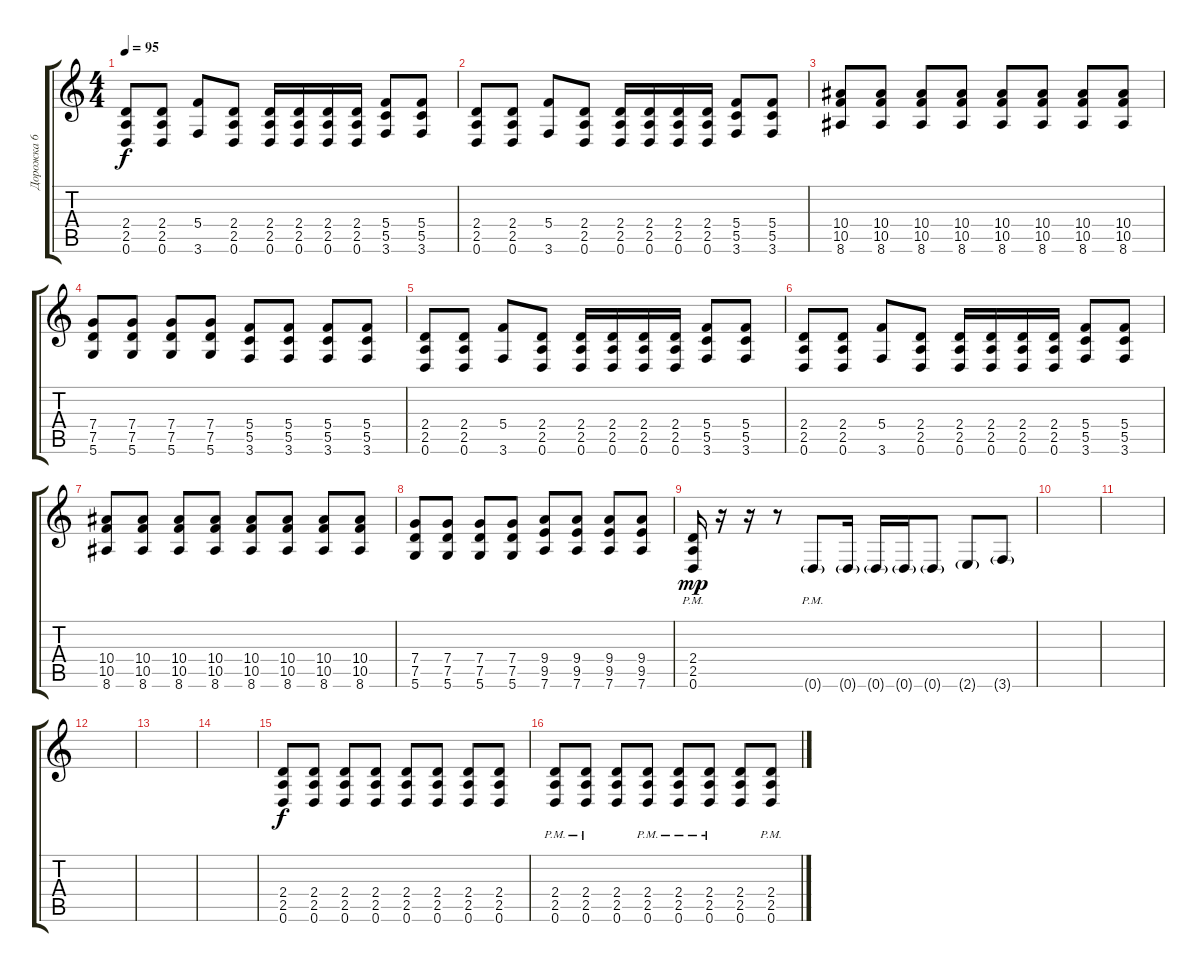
\track ("Дорожка 6" "Дорожка 6") {instrument overdrivenguitar}
\staff {score tabs}
\tuning (D4 A3 F3 C3 G2 D2) {hide}
\ts (4 4)
\tempo 95
\clef g2
\ks c
(2.4 2.5 0.6).8{dy f} (2.4 2.5 0.6).8 (5.4 3.6).8 (2.4 2.5 0.6).8 (2.4 2.5 0.6).16 (2.4 2.5 0.6).16 (2.4 2.5 0.6).16 (2.4 2.5 0.6).16 (5.4 5.5 3.6).8 (5.4 5.5 3.6).8 |
(2.4 2.5 0.6).8 (2.4 2.5 0.6).8 (5.4 3.6).8 (2.4 2.5 0.6).8 (2.4 2.5 0.6).16 (2.4 2.5 0.6).16 (2.4 2.5 0.6).16 (2.4 2.5 0.6).16 (5.4 5.5 3.6).8 (5.4 5.5 3.6).8 |
(10.4 10.5 8.6).8 (10.4 10.5 8.6).8 (10.4 10.5 8.6).8 (10.4 10.5 8.6).8 (10.4 10.5 8.6).8 (10.4 10.5 8.6).8 (10.4 10.5 8.6).8 (10.4 10.5 8.6).8 |
(7.4 7.5 5.6).8 (7.4 7.5 5.6).8 (7.4 7.5 5.6).8 (7.4 7.5 5.6).8 (5.4 5.5 3.6).8 (5.4 5.5 3.6).8 (5.4 5.5 3.6).8 (5.4 5.5 3.6).8 |
(2.4 2.5 0.6).8 (2.4 2.5 0.6).8 (5.4 3.6).8 (2.4 2.5 0.6).8 (2.4 2.5 0.6).16 (2.4 2.5 0.6).16 (2.4 2.5 0.6).16 (2.4 2.5 0.6).16 (5.4 5.5 3.6).8 (5.4 5.5 3.6).8 |
(2.4 2.5 0.6).8 (2.4 2.5 0.6).8 (5.4 3.6).8 (2.4 2.5 0.6).8 (2.4 2.5 0.6).16 (2.4 2.5 0.6).16 (2.4 2.5 0.6).16 (2.4 2.5 0.6).16 (5.4 5.5 3.6).8 (5.4 5.5 3.6).8 |
(10.4 10.5 8.6).8 (10.4 10.5 8.6).8 (10.4 10.5 8.6).8 (10.4 10.5 8.6).8 (10.4 10.5 8.6).8 (10.4 10.5 8.6).8 (10.4 10.5 8.6).8 (10.4 10.5 8.6).8 |
(7.4 7.5 5.6).8 (7.4 7.5 5.6).8 (7.4 7.5 5.6).8 (7.4 7.5 5.6).8 (9.4 9.5 7.6).8 (9.4 9.5 7.6).8 (9.4 9.5 7.6).8 (9.4 9.5 7.6).8 |
(2.4{pm} 2.5{pm} 0.6{pm}).16{dy mp} r.16 r.16 r.8 0.6{g pm}.8 0.6{g}.16 0.6{g}.16 0.6{g}.16 0.6{g}.8 2.6{g}.8 3.6{g}.8 |
|
|
|
|
|
(2.4 2.5 0.6).8{dy f} (2.4 2.5 0.6).8 (2.4 2.5 0.6).8 (2.4 2.5 0.6).8 (2.4 2.5 0.6).8 (2.4 2.5 0.6).8 (2.4 2.5 0.6).8 (2.4 2.5 0.6).8 |
(2.4{pm} 2.5{pm} 0.6{pm}).8 (2.4{pm} 2.5{pm} 0.6{pm}).8 (2.4 2.5 0.6).8 (2.4{pm} 2.5{pm} 0.6{pm}).8 (2.4{pm} 2.5{pm} 0.6{pm}).8 (2.4{pm} 2.5{pm} 0.6{pm}).8 (2.4 2.5 0.6).8 (2.4{pm} 2.5{pm} 0.6{pm}).8
